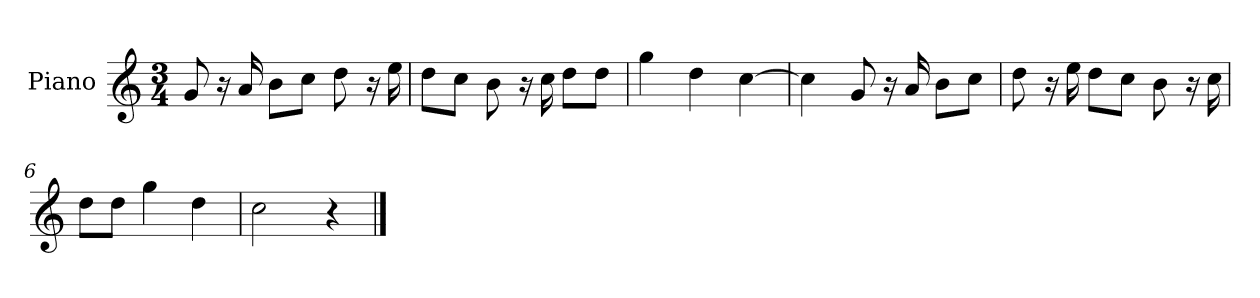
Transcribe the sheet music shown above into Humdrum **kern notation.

**kern
*part1
*staff1
*I"Piano
*I'P-no
*clefG2
*k[]
*M3/4
*MM94
=1
8g/
16r
16a/
8b\L
8cc\J
8dd\
16r
16ee\
=2
8dd\L
8cc\J
8b\
16r
16cc\
8dd\L
8dd\J
=3
4gg\
4dd\
[4cc\
=4
4cc\]
8g/
16r
16a/
8b\L
8cc\J
=5
8dd\
16r
16ee\
8dd\L
8cc\J
8b\
16r
16cc\
=6
8dd\L
8dd\J
4gg\
4dd\
!!LO:LB:g=z
=7
2cc\
4r
==
*-
